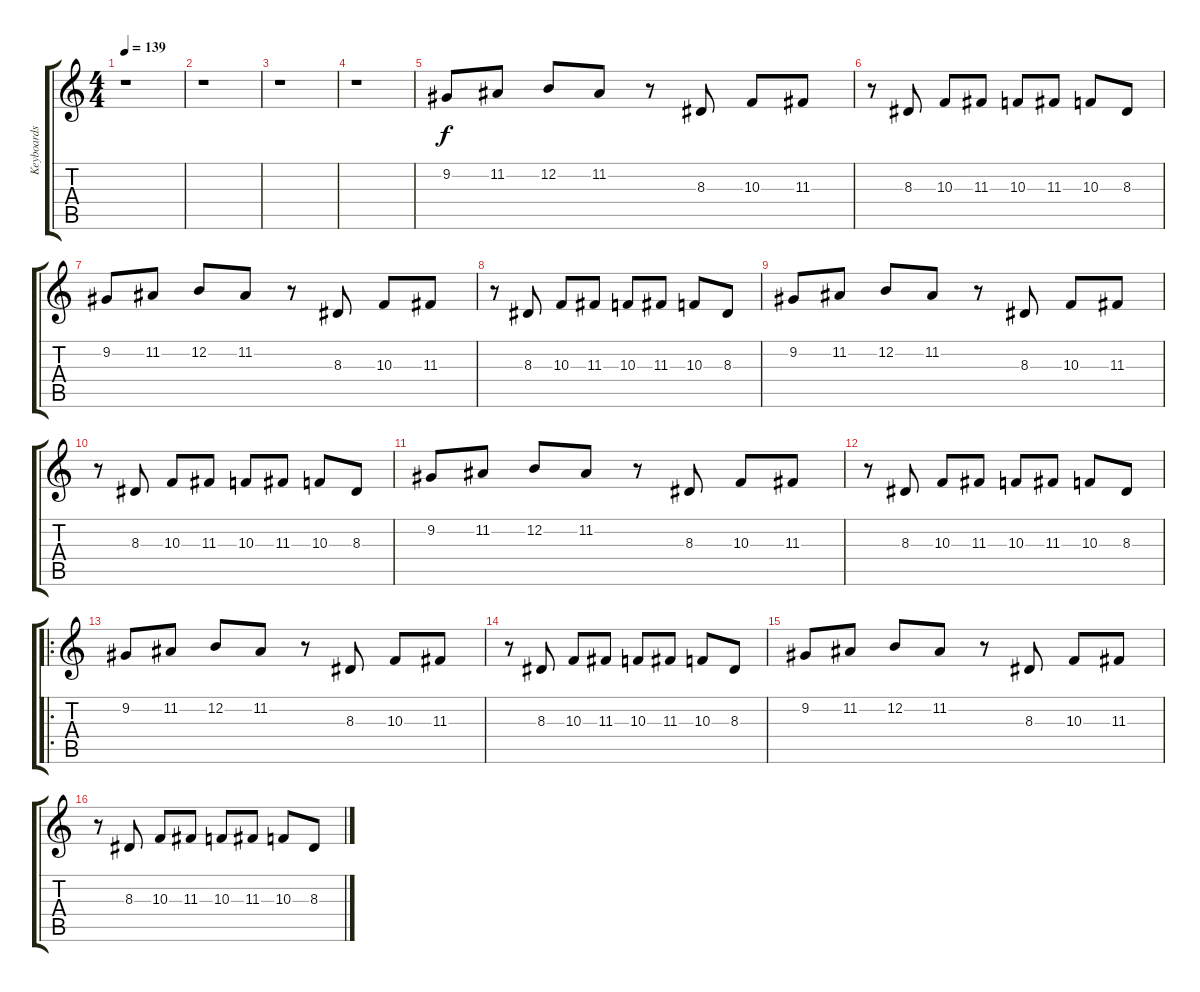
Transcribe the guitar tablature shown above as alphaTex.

\track ("Keyboards 2" "Keyboards ") {instrument honkytonkpiano}
\staff {score tabs}
\tuning (E4 B3 G3 D3 A2 E2) {hide}
\ts (4 4)
\tempo 139
\clef g2
\ks c
r.1{dy f} |
r.1 |
r.1 |
r.1 |
9.2.8 11.2.8 12.2.8 11.2.8 r.8 8.3.8 10.3.8 11.3.8 |
r.8 8.3.8 10.3.8 11.3.8 10.3.8 11.3.8 10.3.8 8.3.8 |
9.2.8 11.2.8 12.2.8 11.2.8 r.8 8.3.8 10.3.8 11.3.8 |
r.8 8.3.8 10.3.8 11.3.8 10.3.8 11.3.8 10.3.8 8.3.8 |
9.2.8 11.2.8 12.2.8 11.2.8 r.8 8.3.8 10.3.8 11.3.8 |
r.8 8.3.8 10.3.8 11.3.8 10.3.8 11.3.8 10.3.8 8.3.8 |
9.2.8 11.2.8 12.2.8 11.2.8 r.8 8.3.8 10.3.8 11.3.8 |
r.8 8.3.8 10.3.8 11.3.8 10.3.8 11.3.8 10.3.8 8.3.8 |
\ro
9.2.8 11.2.8 12.2.8 11.2.8 r.8 8.3.8 10.3.8 11.3.8 |
r.8 8.3.8 10.3.8 11.3.8 10.3.8 11.3.8 10.3.8 8.3.8 |
9.2.8 11.2.8 12.2.8 11.2.8 r.8 8.3.8 10.3.8 11.3.8 |
r.8 8.3.8 10.3.8 11.3.8 10.3.8 11.3.8 10.3.8 8.3.8
